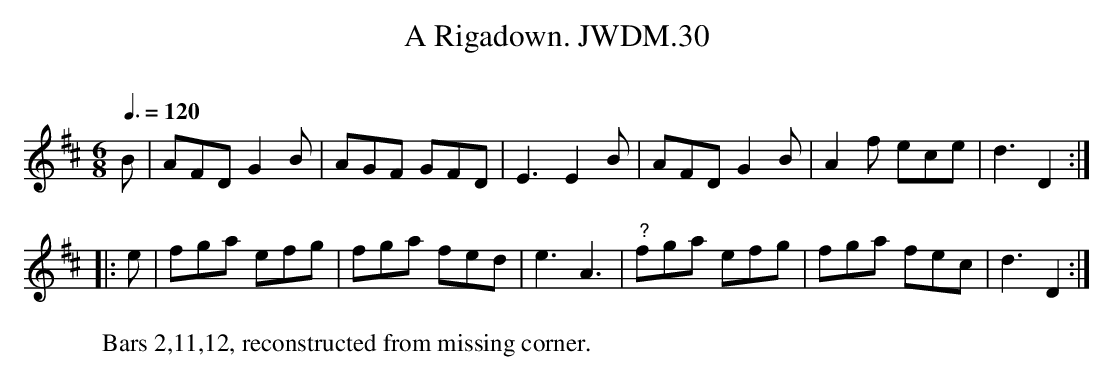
X:1
T:Rigadown. JWDM.30, A
M:6/8
L:1/8
Q:3/8=120
O:
K:D
B|AFD G2 B|AGF GFD|E3E2B|AFD G2B|A2f ece|d3 D2:|
|:e|fga efg|fga fed|e3A3|"?"fga efg|fga fec|d3D2:|
W:Bars 2,11,12, reconstructed from missing corner.
